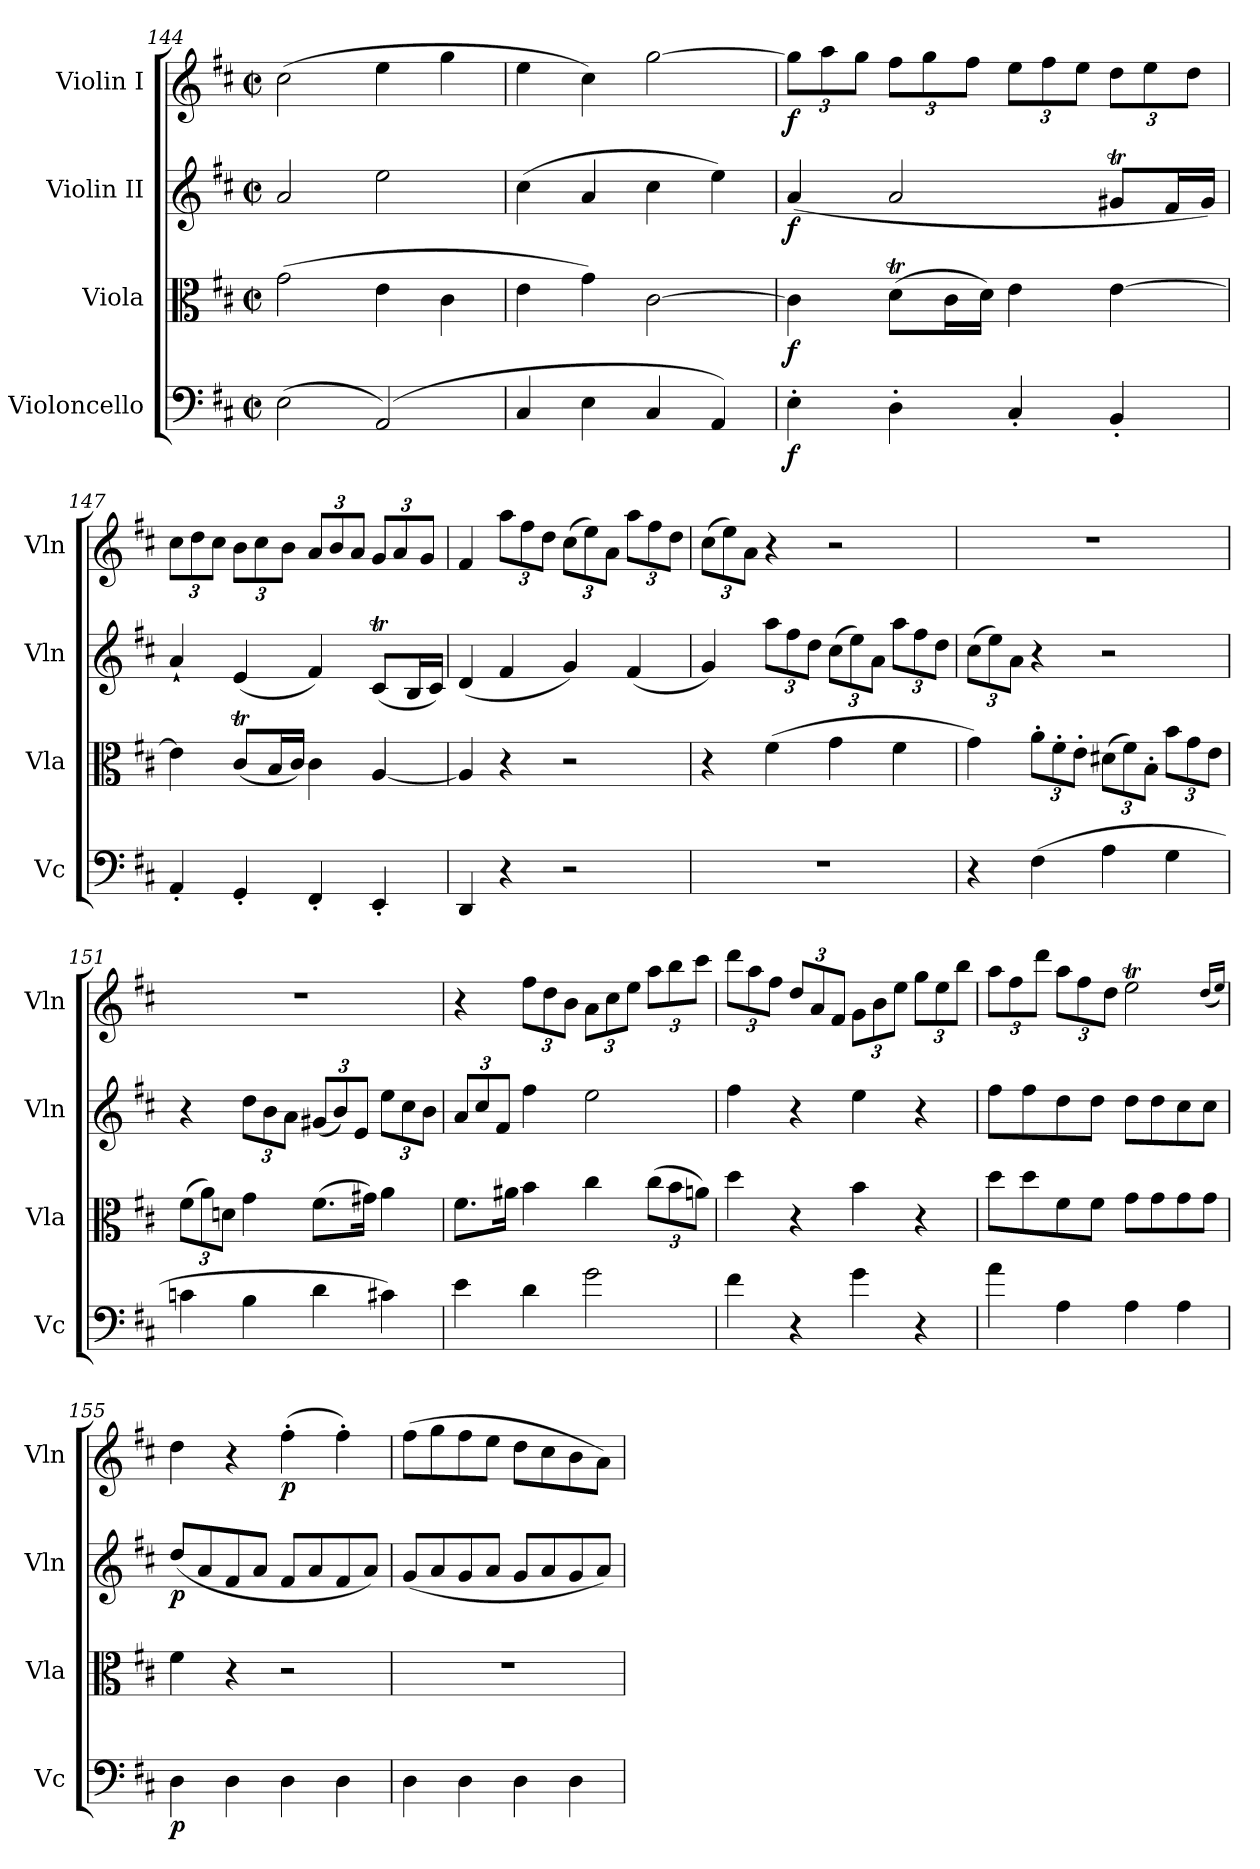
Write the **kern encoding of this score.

**kern	**dynam	**kern	**dynam	**kern	**dynam	**kern	**dynam
*part4	*part4	*part3	*part3	*part2	*part2	*part1	*part1
*staff4	*staff4	*staff3	*staff3	*staff2	*staff2	*staff1	*staff1
*I"Violoncello	*	*I"Viola	*	*I"Violin II	*	*I"Violin I	*
*I'Vc	*	*I'Vla	*	*I'Vln	*	*I'Vln	*
*clefF4	*	*clefC3	*	*clefG2	*	*clefG2	*
*k[f#c#]	*	*k[f#c#]	*	*k[f#c#]	*	*k[f#c#]	*
*M2/2	*	*M2/2	*	*M2/2	*	*M2/2	*
*met(c|)	*	*met(c|)	*	*met(c|)	*	*met(c|)	*
=144	=144	=144	=144	=144	=144	=144	=144
!	!LO:DY:b	!	!	!	!	!	!
!	!LO:DY:n=1:b	!	!	!	!LO:DY:b	!	!
!	!	!	!	!	!LO:DY:n=1:b	!	!
(>2E\	fp other-dynamics	(>2g\	.	2a/	fp other-dynamics	(>2cc#\	.
(<2AA/)	.	4e\	.	2ee\	.	4ee\	.
.	.	4c#\	.	.	.	4gg\	.
=145	=145	=145	=145	=145	=145	=145	=145
4C#/	.	4e\	.	(>4cc#\	.	4ee\	.
4E\	.	4g\)	.	4a/	.	4cc#\)	.
!	!	!	!LO:DY:b	!	!	!	!
!	!	!	!LO:DY:n=1:b	!	!	!	!LO:DY:b
!	!	!	!	!	!	!	!LO:DY:n=1:b
4C#/	.	[2c#\	fp other-dynamics	4cc#\	.	[2gg\	fp other-dynamics
4AA/)	.	.	.	4ee\)	.	.	.
!!LO:PB:g=z
=146	=146	=146	=146	=146	=146	=146	=146
*	*	*	*	*	*	*Xbrackettup	*
!	!LO:DY:b	!	!LO:DY:b	!	!LO:DY:b	!	!LO:DY:b
4E'\	f	4c#\]	f	(<4a/	f	12gg\L]	f
.	.	.	.	.	.	12aa\	.
.	.	.	.	.	.	12gg\J	.
4D'\	.	(>8dT\L	.	2a/	.	12ff#\L	.
.	.	.	.	.	.	12gg\	.
.	.	16c#\L	.	.	.	.	.
.	.	.	.	.	.	12ff#\J	.
.	.	16d\JJ)	.	.	.	.	.
4C#'/	.	4e\	.	.	.	12ee\L	.
.	.	.	.	.	.	12ff#\	.
.	.	.	.	.	.	12ee\J	.
4BB'/	.	[4e\	.	8g#Xt/L	.	12dd\L	.
.	.	.	.	.	.	12ee\	.
.	.	.	.	16f#/L	.	.	.
.	.	.	.	.	.	12dd\J	.
.	.	.	.	16g#/JJ)	.	.	.
=147	=147	=147	=147	=147	=147	=147	=147
4AA'/	.	4e\]	.	4a`/	.	12cc#\L	.
.	.	.	.	.	.	12dd\	.
.	.	.	.	.	.	12cc#\J	.
4GG'/	.	(<8c#t/L	.	(<4e/	.	12b\L	.
.	.	.	.	.	.	12cc#\	.
.	.	16B/L	.	.	.	.	.
.	.	.	.	.	.	12b\J	.
.	.	16c#/JJ)	.	.	.	.	.
4FF#'/	.	4c#\	.	4f#/)	.	12a/L	.
.	.	.	.	.	.	12b/	.
.	.	.	.	.	.	12a/J	.
4EE'/	.	[4A/	.	(<8c#t/L	.	12g/L	.
.	.	.	.	.	.	12a/	.
.	.	.	.	16B/L	.	.	.
.	.	.	.	.	.	12g/J	.
.	.	.	.	16c#/JJ)	.	.	.
=148	=148	=148	=148	=148	=148	=148	=148
4DD/	.	4A/]	.	(<4d/	.	4f#/	.
4r	.	4r	.	4f#/	.	12aa\L	.
.	.	.	.	.	.	12ff#\	.
.	.	.	.	.	.	12dd\J	.
2r	.	2r	.	4g/)	.	(>12cc#\L	.
.	.	.	.	.	.	12ee\)	.
.	.	.	.	.	.	12a\J	.
.	.	.	.	(<4f#/	.	12aa\L	.
.	.	.	.	.	.	12ff#\	.
.	.	.	.	.	.	12dd\J	.
!!LO:LB:g=z
=149	=149	=149	=149	=149	=149	=149	=149
1r	.	4r	.	4g/)	.	(>12cc#\L	.
.	.	.	.	.	.	12ee\)	.
.	.	.	.	.	.	12a\J	.
*	*	*	*	*Xbrackettup	*	*	*
.	.	(>4f#\	.	12aa\L	.	4r	.
.	.	.	.	12ff#\	.	.	.
.	.	.	.	12dd\J	.	.	.
.	.	4g\	.	(>12cc#\L	.	2r	.
.	.	.	.	12ee\)	.	.	.
.	.	.	.	12a\J	.	.	.
.	.	4f#\	.	12aa\L	.	.	.
.	.	.	.	12ff#\	.	.	.
.	.	.	.	12dd\J	.	.	.
=150	=150	=150	=150	=150	=150	=150	=150
4r	.	4g\)	.	(>12cc#\L	.	1r	.
.	.	.	.	12ee\)	.	.	.
.	.	.	.	12a\J	.	.	.
*	*	*Xbrackettup	*	*	*	*	*
(>4F#\	.	12a'\L	.	4r	.	.	.
.	.	12f#'\	.	.	.	.	.
.	.	12e'\J	.	.	.	.	.
4A\	.	(>12d#X\L	.	2r	.	.	.
.	.	12f#\)	.	.	.	.	.
.	.	12B'\J	.	.	.	.	.
4G\	.	12b\L	.	.	.	.	.
.	.	12g\	.	.	.	.	.
.	.	12e\J	.	.	.	.	.
=151	=151	=151	=151	=151	=151	=151	=151
4cn\	.	(>12f#\L	.	4r	.	1r	.
.	.	12a\)	.	.	.	.	.
.	.	12dn\J	.	.	.	.	.
4B\	.	4g\	.	12dd\L	.	.	.
.	.	.	.	12b\	.	.	.
.	.	.	.	12a\J	.	.	.
4d\	.	(>8.f#\L	.	(<12g#X/L	.	.	.
.	.	.	.	12b/)	.	.	.
.	.	.	.	12e/J	.	.	.
.	.	16g#X\Jk)	.	.	.	.	.
4c#X\)	.	4a\	.	12ee\L	.	.	.
.	.	.	.	12cc#\	.	.	.
.	.	.	.	12b\J	.	.	.
!!LO:LB:g=z
=152	=152	=152	=152	=152	=152	=152	=152
4e\	.	8.f#\L	.	12a/L	.	4r	.
.	.	.	.	12cc#/	.	.	.
.	.	.	.	12f#/J	.	.	.
.	.	16a#X\Jk	.	.	.	.	.
4d\	.	4b\	.	4ff#\	.	12ff#\L	.
.	.	.	.	.	.	12dd\	.
.	.	.	.	.	.	12b\J	.
2g\	.	4cc#\	.	2ee\	.	12a\L	.
.	.	.	.	.	.	12cc#\	.
.	.	.	.	.	.	12ee\J	.
.	.	(>12cc#\L	.	.	.	12aa\L	.
.	.	12b\	.	.	.	12bb\	.
.	.	12an\J)	.	.	.	12ccc#\J	.
=153	=153	=153	=153	=153	=153	=153	=153
4f#\	.	4dd\	.	4ff#\	.	12ddd\L	.
.	.	.	.	.	.	12aa\	.
.	.	.	.	.	.	12ff#\J	.
4r	.	4r	.	4r	.	12dd/L	.
.	.	.	.	.	.	12a/	.
.	.	.	.	.	.	12f#/J	.
4g\	.	4b\	.	4ee\	.	12g\L	.
.	.	.	.	.	.	12b\	.
.	.	.	.	.	.	12ee\J	.
4r	.	4r	.	4r	.	12gg\L	.
.	.	.	.	.	.	12ee\	.
.	.	.	.	.	.	12bb\J	.
=154	=154	=154	=154	=154	=154	=154	=154
4a\	.	8dd\L	.	8ff#\L	.	12aa\L	.
.	.	.	.	.	.	12ff#\	.
.	.	8dd\	.	8ff#\	.	.	.
.	.	.	.	.	.	12ddd\J	.
4A\	.	8f#\	.	8dd\	.	12aa\L	.
.	.	.	.	.	.	12ff#\	.
.	.	8f#\J	.	8dd\J	.	.	.
.	.	.	.	.	.	12dd\J	.
4A\	.	8g\L	.	8dd\L	.	2eeT\	.
.	.	8g\	.	8dd\	.	.	.
4A\	.	8g\	.	8cc#\	.	.	.
.	.	8g\J	.	8cc#\J	.	.	.
.	.	.	.	.	.	(<16qdd/LL	.
.	.	.	.	.	.	16qee/JJ)	.
!!LO:PB:g=z
=155	=155	=155	=155	=155	=155	=155	=155
!	!LO:DY:b	!	!	!	!LO:DY:b	!	!
4D\	p	4f#\	.	(<8dd/L	p	4dd\	.
.	.	.	.	8a/	.	.	.
4D\	.	4r	.	8f#/	.	4r	.
.	.	.	.	8a/J	.	.	.
!	!	!	!	!	!	!	!LO:DY:b
4D\	.	2r	.	8f#/L	.	(>4ff#'\	p
.	.	.	.	8a/	.	.	.
4D\	.	.	.	8f#/	.	4ff#'\)	.
.	.	.	.	8a/J)	.	.	.
=156	=156	=156	=156	=156	=156	=156	=156
4D\	.	1r	.	(<8g/L	.	(>8ff#\L	.
.	.	.	.	8a/	.	8gg\	.
4D\	.	.	.	8g/	.	8ff#\	.
.	.	.	.	8a/J	.	8ee\J	.
4D\	.	.	.	8g/L	.	8dd\L	.
.	.	.	.	8a/	.	8cc#\	.
4D\	.	.	.	8g/	.	8b\	.
.	.	.	.	8a/J)	.	8a\J)	.
=	=	=	=	=	=	=	=
*-	*-	*-	*-	*-	*-	*-	*-
